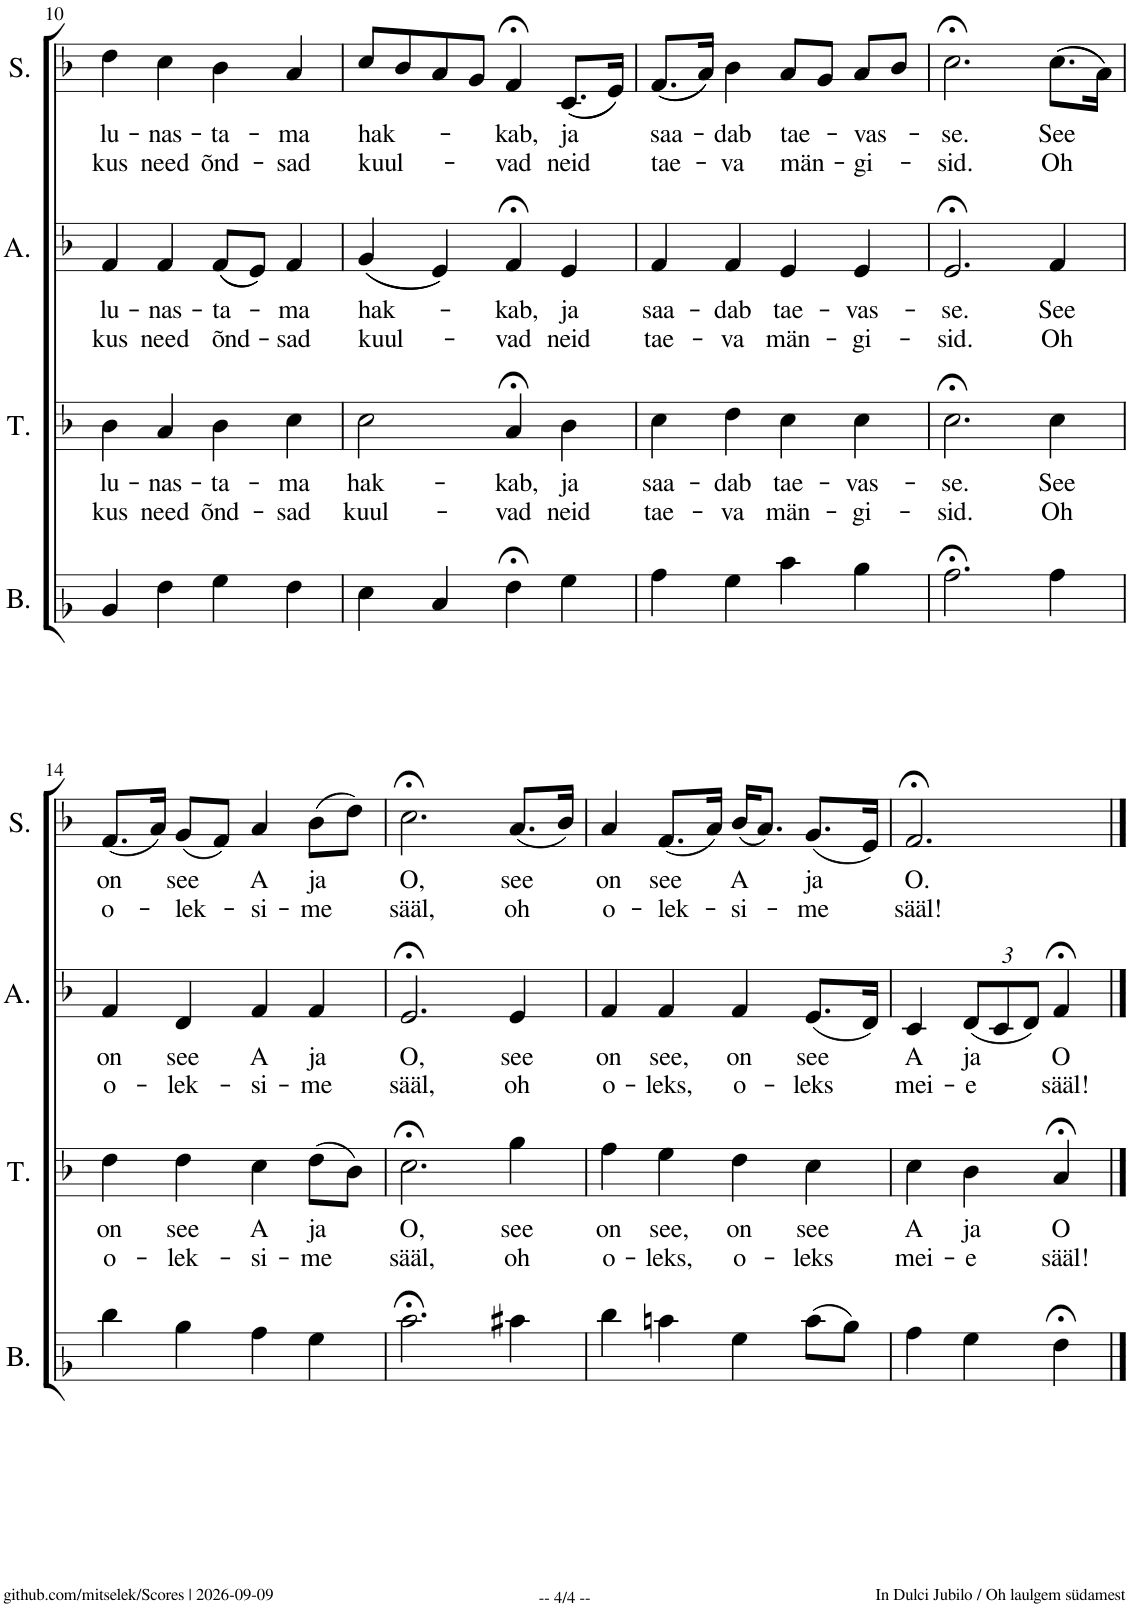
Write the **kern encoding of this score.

**kern	**kern	**text	**text	**kern	**text	**text	**kern	**text	**text
*part4	*part3	*part3	*part3	*part2	*part2	*part2	*part1	*part1	*part1
*staff4	*staff3	*staff3	*staff3	*staff2	*staff2	*staff2	*staff1	*staff1	*staff1
*I"B.	*I"T.	*	*	*I"A.	*	*	*I"S.	*	*
*I'B.	*I'T.	*	*	*I'A.	*	*	*I'S.	*	*
!!LO:PB:g=z
*clefF4	*clefGv2	*	*	*clefG2	*	*	*clefG2	*	*
*k[b-]	*k[b-]	*	*	*k[b-]	*	*	*k[b-]	*	*
*M4/4	*M4/4	*	*	*M4/4	*	*	*M4/4	*	*
*met(c)	*met(c)	*	*	*met(c)	*	*	*met(c)	*	*
=10	=10	=10	=10	=10	=10	=10	=10	=10	=10
!	!	!LO:LY:b	!LO:LY:b	!	!LO:LY:b	!LO:LY:b	!	!LO:LY:b	!LO:LY:b
4BB-/	4B-\	lu-	kus	4f/	lu-	kus	4dd\	lu-	kus
!	!	!LO:LY:b	!LO:LY:b	!	!LO:LY:b	!LO:LY:b	!	!LO:LY:b	!LO:LY:b
4F\	4A/	-nas-	need	4f/	-nas-	need	4cc\	-nas-	need
!	!	!LO:LY:b	!LO:LY:b	!	!LO:LY:b	!LO:LY:b	!	!LO:LY:b	!LO:LY:b
4G\	4B-\	-ta-	õnd-	((8f/L	-ta-	õnd-	4b-\	-ta-	õnd-
.	.	.	.	8e/J))	.	.	.	.	.
!	!	!LO:LY:b	!LO:LY:b	!	!LO:LY:b	!LO:LY:b	!	!LO:LY:b	!LO:LY:b
4F\	4c\	-ma	-sad	4f/	-ma	-sad	4a/	-ma	-sad
=11	=11	=11	=11	=11	=11	=11	=11	=11	=11
!	!	!LO:LY:b	!LO:LY:b	!	!LO:LY:b	!LO:LY:b	!	!LO:LY:b	!LO:LY:b
4E\	2c\	hak-	kuul-	((4g/	hak-	kuul-	8cc/L	hak-	kuul-
.	.	.	.	.	.	.	8b-/	.	.
4C/	.	.	.	4e/))	.	.	8a/	.	.
.	.	.	.	.	.	.	8g/J	.	.
!	!	!LO:LY:b	!LO:LY:b	!	!LO:LY:b	!LO:LY:b	!	!LO:LY:b	!LO:LY:b
4F;<\	4A;</	-kab,	-vad	4f;</	-kab,	-vad	4f;</	-kab,	-vad
!	!	!LO:LY:b	!LO:LY:b	!	!LO:LY:b	!LO:LY:b	!	!LO:LY:b	!LO:LY:b
4G\	4B-\	ja	neid	4e/	ja	neid	((8.c/L	ja	neid
.	.	.	.	.	.	.	16e/Jk))	.	.
=12	=12	=12	=12	=12	=12	=12	=12	=12	=12
!	!	!LO:LY:b	!LO:LY:b	!	!LO:LY:b	!LO:LY:b	!	!LO:LY:b	!LO:LY:b
4A\	4c\	saa-	tae-	4f/	saa-	tae-	((8.f/L	saa-	tae-
.	.	.	.	.	.	.	16a/Jk))	.	.
!	!	!LO:LY:b	!LO:LY:b	!	!LO:LY:b	!LO:LY:b	!	!LO:LY:b	!LO:LY:b
4G\	4d\	-dab	-va	4f/	-dab	-va	4b-\	-dab	-va
!	!	!LO:LY:b	!LO:LY:b	!	!LO:LY:b	!LO:LY:b	!	!LO:LY:b	!LO:LY:b
4c\	4c\	tae-	män-	4e/	tae-	män-	8a/L	tae-	män-
.	.	.	.	.	.	.	8g/J	.	.
!	!	!LO:LY:b	!LO:LY:b	!	!LO:LY:b	!LO:LY:b	!	!LO:LY:b	!LO:LY:b
4B-\	4c\	-vas-	-gi-	4e/	-vas-	-gi-	8a/L	-vas-	-gi-
.	.	.	.	.	.	.	8b-/J	.	.
=13	=13	=13	=13	=13	=13	=13	=13	=13	=13
!	!	!LO:LY:b	!LO:LY:b	!	!LO:LY:b	!LO:LY:b	!	!LO:LY:b	!LO:LY:b
2.A;<\	2.c;<\	-se.	-sid.	2.e;</	-se.	-sid.	2.cc;<\	-se.	-sid.
!	!	!LO:LY:b	!LO:LY:b	!	!LO:LY:b	!LO:LY:b	!	!LO:LY:b	!LO:LY:b
4A\	4c\	See	Oh	4f/	See	Oh	((8.cc\L	See	Oh
.	.	.	.	.	.	.	16a\Jk))	.	.
!!LO:LB:g=z
=14	=14	=14	=14	=14	=14	=14	=14	=14	=14
!	!	!LO:LY:b	!LO:LY:b	!	!LO:LY:b	!LO:LY:b	!	!LO:LY:b	!LO:LY:b
4d\	4d\	on	o-	4f/	on	o-	(8.f/L	on	o-
.	.	.	.	.	.	.	16a/Jk)	.	.
!	!	!LO:LY:b	!LO:LY:b	!	!LO:LY:b	!LO:LY:b	!	!LO:LY:b	!LO:LY:b
4B-\	4d\	see	-lek-	4d/	see	-lek-	(8g/L	see	-lek-
.	.	.	.	.	.	.	8f/J)	.	.
!	!	!LO:LY:b	!LO:LY:b	!	!LO:LY:b	!LO:LY:b	!	!LO:LY:b	!LO:LY:b
4A\	4c\	A	-si-	4f/	A	-si-	4a/	A	-si-
!	!	!LO:LY:b	!LO:LY:b	!	!LO:LY:b	!LO:LY:b	!	!LO:LY:b	!LO:LY:b
4G\	(8d\L	ja	-me	4f/	ja	-me	(8b-\L	ja	-me
.	8B-\J)	.	.	.	.	.	8dd\J)	.	.
=15	=15	=15	=15	=15	=15	=15	=15	=15	=15
!	!	!LO:LY:b	!LO:LY:b	!	!LO:LY:b	!LO:LY:b	!	!LO:LY:b	!LO:LY:b
2.c;<\	2.c;<\	O,	sääl,	2.e;</	O,	sääl,	2.cc;<\	O,	sääl,
!	!	!LO:LY:b	!LO:LY:b	!	!LO:LY:b	!LO:LY:b	!	!LO:LY:b	!LO:LY:b
4c#X\	4g\	see	oh	4e/	see	oh	(8.a/L	see	oh
.	.	.	.	.	.	.	16b-/Jk)	.	.
=16	=16	=16	=16	=16	=16	=16	=16	=16	=16
!	!	!LO:LY:b	!LO:LY:b	!	!LO:LY:b	!LO:LY:b	!	!LO:LY:b	!LO:LY:b
4d\	4f\	on	o-	4f/	on	o-	4a/	on	o-
!	!	!LO:LY:b	!LO:LY:b	!	!LO:LY:b	!LO:LY:b	!	!LO:LY:b	!LO:LY:b
4cn\	4e\	see,	-leks,	4f/	see,	-leks,	(8.f/L	see	-lek-
.	.	.	.	.	.	.	16a/Jk)	.	.
!	!	!LO:LY:b	!LO:LY:b	!	!LO:LY:b	!LO:LY:b	!	!LO:LY:b	!LO:LY:b
4G\	4d\	on	o-	4f/	on	o-	(16b-/KL	A	-si-
.	.	.	.	.	.	.	8.a/J)	.	.
!	!	!LO:LY:b	!LO:LY:b	!	!LO:LY:b	!LO:LY:b	!	!LO:LY:b	!LO:LY:b
(8c\L	4c\	see	-leks	(8.e/L	see	-leks	(8.g/L	ja	-me
8B-\J)	.	.	.	.	.	.	.	.	.
.	.	.	.	16d/Jk)	.	.	16e/Jk)	.	.
=17	=17	=17	=17	=17	=17	=17	=17	=17	=17
!	!	!LO:LY:b	!LO:LY:b	!	!LO:LY:b	!LO:LY:b	!	!LO:LY:b	!LO:LY:b
4A\	4c\	A	mei-	4c/	A	mei-	2.f;</	O.	sääl!
!	!	!LO:LY:b	!LO:LY:b	!	!	!	!	!	!
*	*	*	*	*Xbrackettup	*	*	*	*	*
!	!	!	!	!	!LO:LY:b	!LO:LY:b	!	!	!
4G\	4B-\	ja	-e	(12d/L	ja	-e	.	.	.
.	.	.	.	12c/	.	.	.	.	.
.	.	.	.	12d/J)	.	.	.	.	.
!	!	!LO:LY:b	!LO:LY:b	!	!LO:LY:b	!LO:LY:b	!	!	!
4F;<\	4A;</	O	sääl!	4f;</	O	sääl!	.	.	.
==	==	==	==	==	==	==	==	==	==
*-	*-	*-	*-	*-	*-	*-	*-	*-	*-
